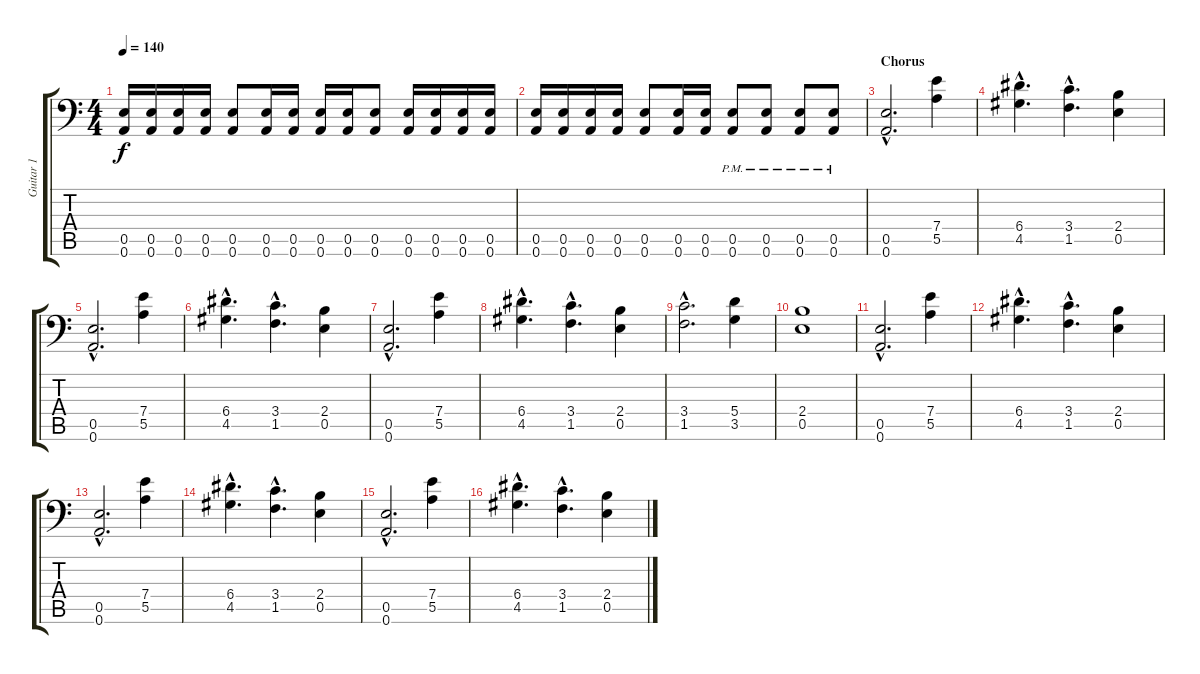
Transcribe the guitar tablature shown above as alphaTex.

\track ("Guitar 1" "Guitar 1") {instrument distortionguitar}
\staff {score tabs}
\tuning (B3 Gb3 D3 A2 E2 A1) {hide}
\ts (4 4)
\tempo 140
\clef f4
\ks c
(0.5 0.6).16{dy f} (0.5 0.6).16 (0.5 0.6).16 (0.5 0.6).16 (0.5 0.6).8 (0.5 0.6).16 (0.5 0.6).16 (0.5 0.6).16 (0.5 0.6).16 (0.5 0.6).8 (0.5 0.6).16 (0.5 0.6).16 (0.5 0.6).16 (0.5 0.6).16 |
(0.5 0.6).16 (0.5 0.6).16 (0.5 0.6).16 (0.5 0.6).16 (0.5 0.6).8 (0.5 0.6).16 (0.5 0.6).16 (0.5{pm} 0.6{pm}).8 (0.5{pm} 0.6{pm}).8 (0.5{pm} 0.6{pm}).8 (0.5{pm} 0.6{pm}).8 |
\section ("" "Chorus")
(0.5{hac} 0.6{hac}).2{d} (7.4 5.5).4 |
(6.4{hac} 4.5{hac}).4{d} (3.4{hac} 1.5{hac}).4{d} (2.4 0.5).4 |
(0.5{hac} 0.6{hac}).2{d} (7.4 5.5).4 |
(6.4{hac} 4.5{hac}).4{d} (3.4{hac} 1.5{hac}).4{d} (2.4 0.5).4 |
(0.5{hac} 0.6{hac}).2{d} (7.4 5.5).4 |
(6.4{hac} 4.5{hac}).4{d} (3.4{hac} 1.5{hac}).4{d} (2.4 0.5).4 |
(3.4{hac} 1.5{hac}).2{d} (5.4 3.5).4 |
(2.4 0.5).1 |
(0.5{hac} 0.6{hac}).2{d} (7.4 5.5).4 |
(6.4{hac} 4.5{hac}).4{d} (3.4{hac} 1.5{hac}).4{d} (2.4 0.5).4 |
(0.5{hac} 0.6{hac}).2{d} (7.4 5.5).4 |
(6.4{hac} 4.5{hac}).4{d} (3.4{hac} 1.5{hac}).4{d} (2.4 0.5).4 |
(0.5{hac} 0.6{hac}).2{d} (7.4 5.5).4 |
(6.4{hac} 4.5{hac}).4{d} (3.4{hac} 1.5{hac}).4{d} (2.4 0.5).4
